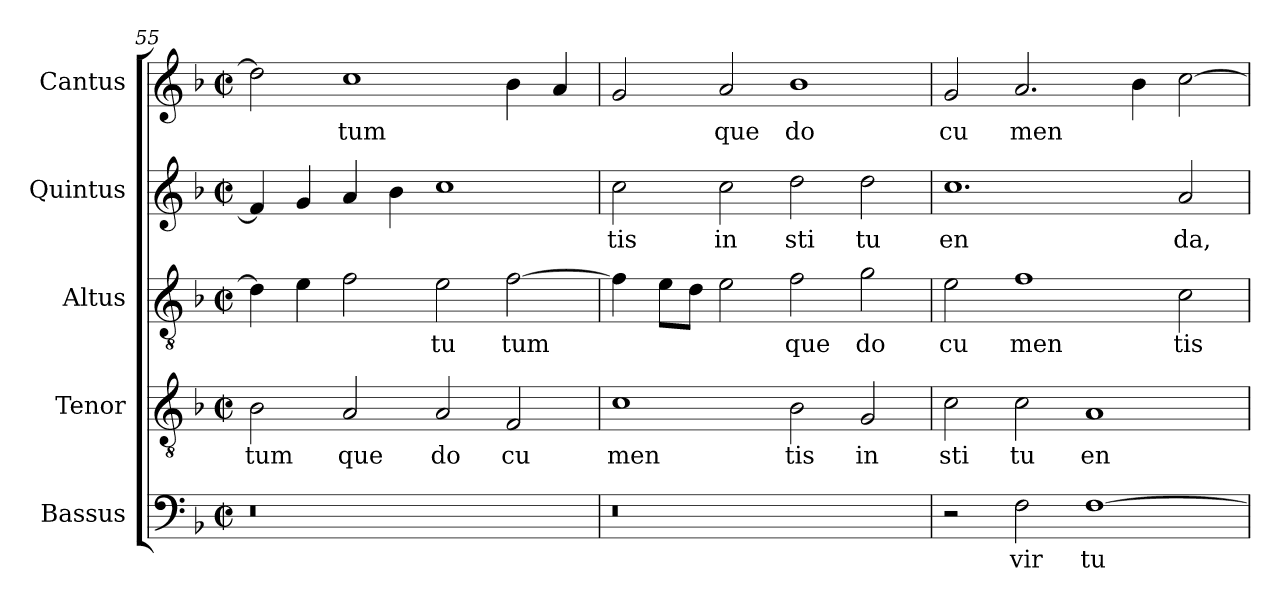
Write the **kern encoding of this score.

**kern	**text	**kern	**text	**kern	**text	**kern	**text	**kern	**text
*part5	*part5	*part4	*part4	*part3	*part3	*part2	*part2	*part1	*part1
*staff5	*staff5	*staff4	*staff4	*staff3	*staff3	*staff2	*staff2	*staff1	*staff1
*I"Bassus	*	*I"Tenor	*	*I"Altus	*	*I"Quintus	*	*I"Cantus	*
*clefF4	*	*clefGv2	*	*clefGv2	*	*clefG2	*	*clefG2	*
*k[b-]	*	*k[b-]	*	*k[b-]	*	*k[b-]	*	*k[b-]	*
*F:	*	*F:	*	*F:	*	*F:	*	*F:	*
*M2/2	*	*M2/2	*	*M2/2	*	*M2/2	*	*M2/2	*
*met(c|)	*	*met(c|)	*	*met(c|)	*	*met(c|)	*	*met(c|)	*
=55	=55	=55	=55	=55	=55	=55	=55	=55	=55
!	!	!	!LO:LY:b:cj	!	!	!	!	!	!
0r	.	2B-\	tum	4d\]	.	4f/]	.	2dd\]	.
.	.	.	.	4e\	.	4g/	.	.	.
!	!	!	!LO:LY:b:cj	!	!	!	!	!	!LO:LY:b
.	.	2A/	que	2f\	.	4a/	.	1cc	tum
.	.	.	.	.	.	4b-\	.	.	.
!	!	!	!LO:LY:b:cj	!	!LO:LY:b:cj	!	!	!	!
.	.	2A/	do	2e\	tu	1cc	.	.	.
!	!	!	!LO:LY:b:cj	!	!LO:LY:b	!	!	!	!
.	.	2F/	cu	[>2f\	tum	.	.	4b-\	.
.	.	.	.	.	.	.	.	4a/	.
=56	=56	=56	=56	=56	=56	=56	=56	=56	=56
!	!	!	!LO:LY:b:cj	!	!	!	!LO:LY:b:cj	!	!
0r	.	1c	men	4f\]	.	2cc\	tis	2g/	.
.	.	.	.	8e\L	.	.	.	.	.
.	.	.	.	8d\J	.	.	.	.	.
!	!	!	!	!	!	!	!LO:LY:b:cj	!	!LO:LY:b:cj
.	.	.	.	2e\	.	2cc\	in	2a/	que
!	!	!	!LO:LY:b:cj	!	!LO:LY:b:cj	!	!LO:LY:b:cj	!	!LO:LY:b:cj
.	.	2B-\	tis	2f\	que	2dd\	sti	1b-	do
!	!	!	!LO:LY:b:cj	!	!LO:LY:b:cj	!	!LO:LY:b:cj	!	!
.	.	2G/	in	2g\	do	2dd\	tu	.	.
=57	=57	=57	=57	=57	=57	=57	=57	=57	=57
!	!	!	!LO:LY:b:cj	!	!LO:LY:b:cj	!	!LO:LY:b:cj	!	!LO:LY:b:cj
2r	.	2c\	sti	2e\	cu	1.cc	en	2g/	cu
!	!LO:LY:b:cj	!	!LO:LY:b:cj	!	!LO:LY:b:cj	!	!	!	!LO:LY:b
2F\	vir	2c\	tu	1f	men	.	.	2.a/	men
!	!LO:LY:b:cj	!	!LO:LY:b:cj	!	!	!	!	!	!
[>1F	tu	1A	en	.	.	.	.	.	.
.	.	.	.	.	.	.	.	4b-\	.
!	!	!	!	!	!LO:LY:b:cj	!	!LO:LY:b:cj	!	!
.	.	.	.	2c\	tis	2a/	da,	[>2cc\	.
=	=	=	=	=	=	=	=	=	=
*-	*-	*-	*-	*-	*-	*-	*-	*-	*-
